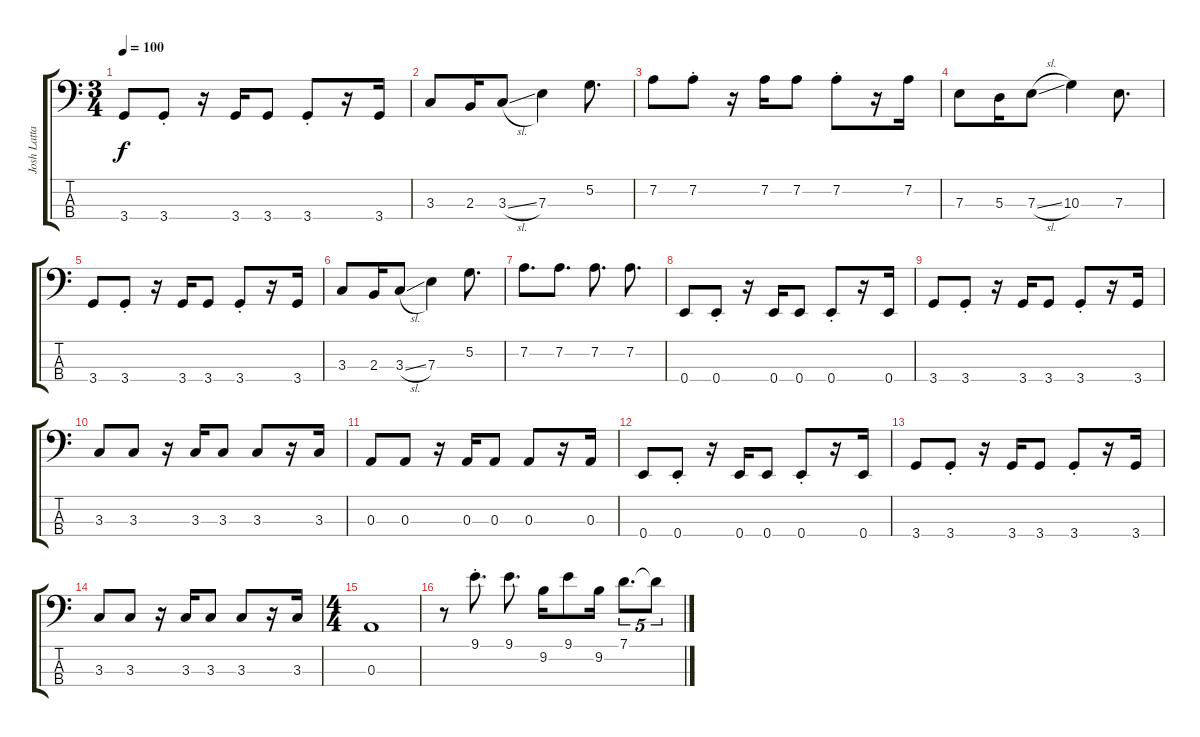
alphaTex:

\track ("Josh Lattanzi" "Josh Latta") {instrument electricbasspick}
\staff {score tabs}
\tuning (G2 D2 A1 E1) {hide}
\ts (3 4)
\tempo 100
\clef f4
\ks c
3.4.8{dy f} 3.4{st}.8 r.16 3.4.16 3.4.8 3.4{st}.8 r.16 3.4.16 |
3.3.8 2.3.16 3.3{sl}.8 7.3.4 5.2.8{d} |
7.2.8 7.2{st}.8 r.16 7.2.16 7.2.8 7.2{st}.8 r.16 7.2.16 |
7.3.8 5.3.16 7.3{sl}.8 10.3.4 7.3.8{d} |
3.4.8 3.4{st}.8 r.16 3.4.16 3.4.8 3.4{st}.8 r.16 3.4.16 |
3.3.8 2.3.16 3.3{sl}.8 7.3.4 5.2.8{d} |
7.2.8{d} 7.2.8{d} 7.2.8{d} 7.2.8{d} |
0.4.8 0.4{st}.8 r.16 0.4.16 0.4.8 0.4{st}.8 r.16 0.4.16 |
3.4.8 3.4{st}.8 r.16 3.4.16 3.4.8 3.4{st}.8 r.16 3.4.16 |
3.3.8 3.3.8 r.16 3.3.16 3.3.8 3.3.8 r.16 3.3.16 |
0.3.8 0.3.8 r.16 0.3.16 0.3.8 0.3.8 r.16 0.3.16 |
0.4.8 0.4{st}.8 r.16 0.4.16 0.4.8 0.4{st}.8 r.16 0.4.16 |
3.4.8 3.4{st}.8 r.16 3.4.16 3.4.8 3.4{st}.8 r.16 3.4.16 |
3.3.8 3.3.8 r.16 3.3.16 3.3.8 3.3.8 r.16 3.3.16 |
\ts (4 4)
0.3.1 |
r.8 9.1{st}.8{d} 9.1.8{d} 9.2.16 9.1.8 9.2.16 7.1.8{d tu (5 4)} 7.1{t}.8{tu (5 4)}
